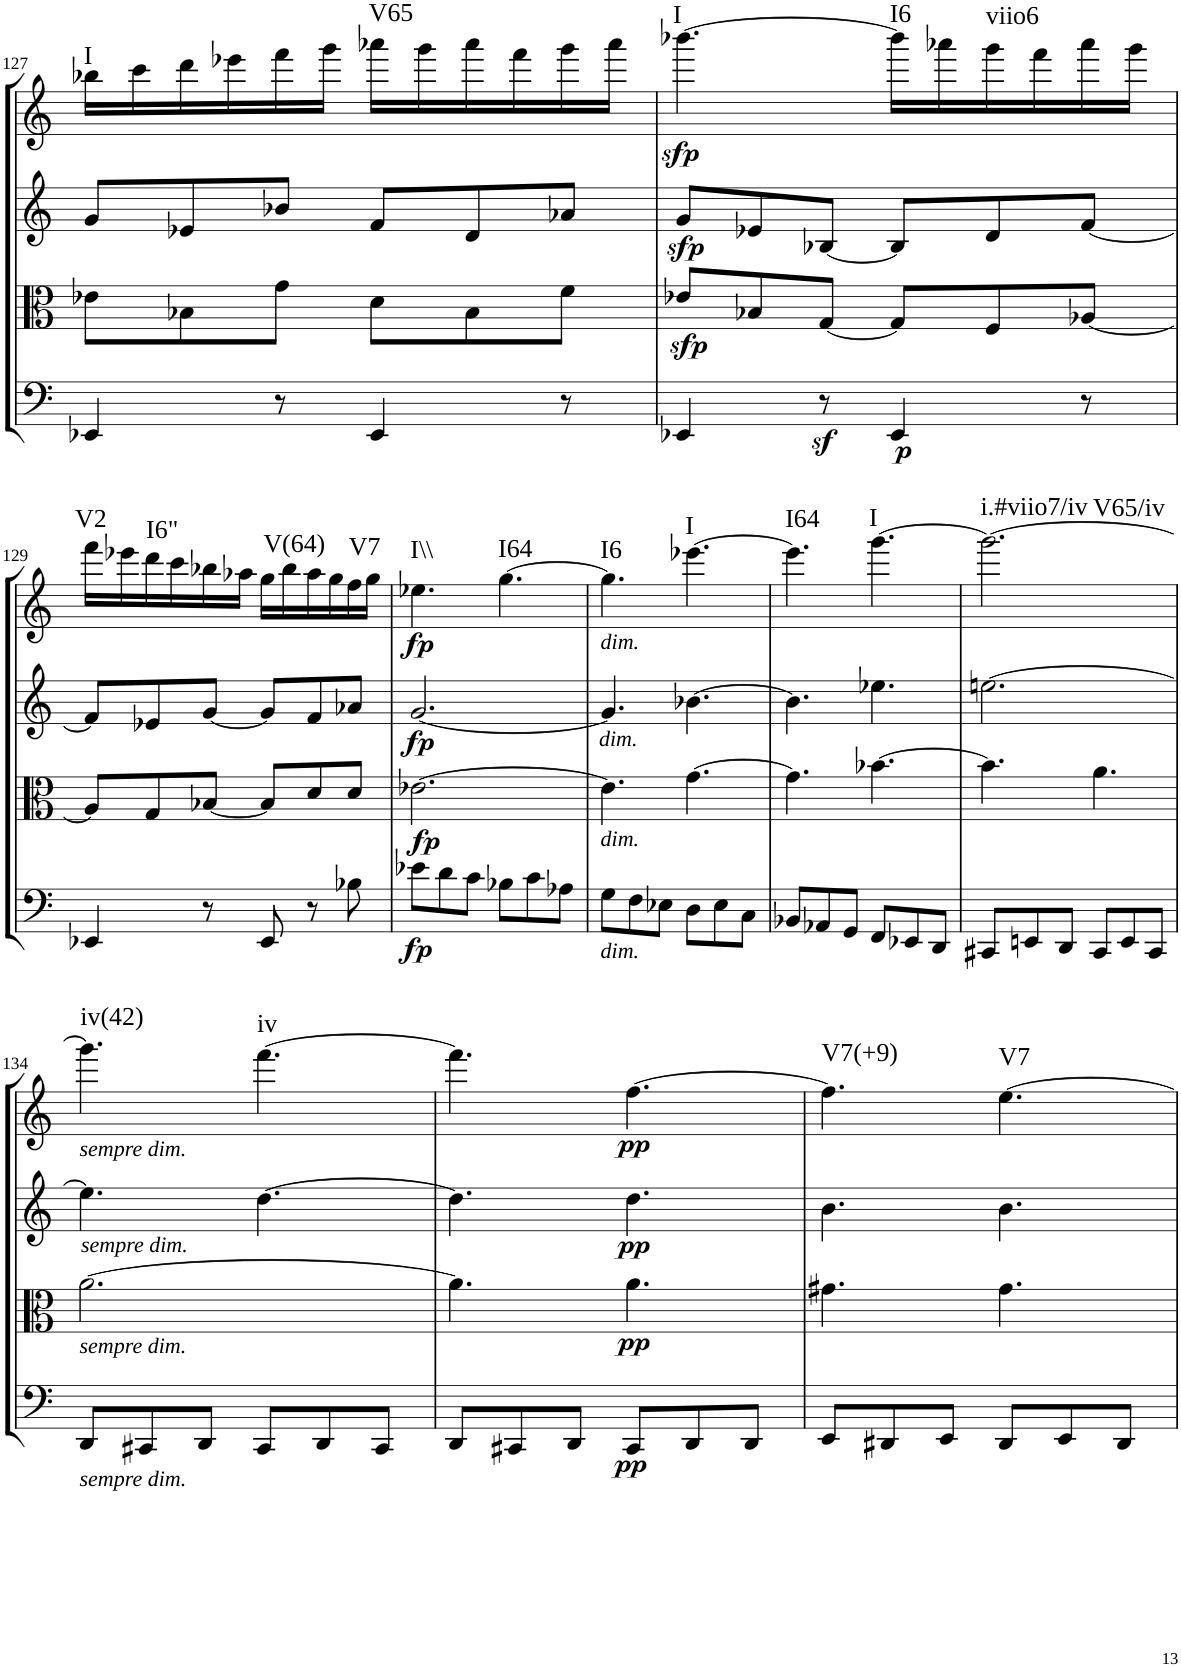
**kern	**dynam	**kern	**dynam	**kern	**dynam	**kern	**dynam	**harte
*part4	*part4	*part3	*part3	*part2	*part2	*part1	*part1	*part1
*staff4	*staff4	*staff3	*staff3	*staff2	*staff2	*staff1	*staff1	*
*I"Cello	*	*I"Viola	*	*I"2nd Violin	*	*I"1st Violin	*	*
*	*	*I'Vla	*	*I'Vln	*	*I'Vln	*	*
!!LO:PB:g=z
*clefF4	*	*clefC3	*	*clefG2	*	*clefG2	*	*
*k[]	*	*k[]	*	*k[]	*	*k[]	*	*
*M6/8	*	*M6/8	*	*M6/8	*	*M6/8	*	*
=127	=127	=127	=127	=127	=127	=127	=127	=127
!	!	!	!	!	!	!	!	!LO:H:kt=I
4EE-X/	.	8e-X\L	.	8g/L	.	16bb-X\LL	.	N
.	.	.	.	.	.	16ccc\	.	.
.	.	8B-X\	.	8e-X/	.	16ddd\	.	.
.	.	.	.	.	.	16eee-X\	.	.
8r	.	8g\J	.	8b-X/J	.	16fff\	.	.
.	.	.	.	.	.	16ggg\JJ	.	.
!	!	!	!	!	!	!	!	!LO:H:kt=V65
4EE-/	.	8d\L	.	8f/L	.	16aaa-X\LL	.	N
.	.	.	.	.	.	16ggg\	.	.
.	.	8B-\	.	8d/	.	16aaa-\	.	.
.	.	.	.	.	.	16fff\	.	.
8r	.	8f\J	.	8a-X/J	.	16ggg\	.	.
.	.	.	.	.	.	16aaa-\JJ	.	.
=128	=128	=128	=128	=128	=128	=128	=128	=128
!	!	!	!LO:DY:b	!	!LO:DY:b	!	!LO:DY:b	!LO:H:kt=I
4EE-X/	.	8e-X/L	sfp	8g/L	sfp	[4.bbb-X\	sfp	N
.	.	8B-X/	.	8e-X/	.	.	.	.
!	!LO:DY:b	!	!	!	!	!	!	!
8r	sf	[8G/J	.	[8B-X/J	.	.	.	.
!	!LO:DY:b	!	!	!	!	!	!	!LO:H:kt=I6
4EE-/	p	8G/L]	.	8B-/L]	.	16bbb-\LL]	.	N
.	.	.	.	.	.	16aaa-X\	.	.
!	!	!	!	!	!	!	!	!LO:H:kt=viio6
.	.	8F/	.	8d/	.	16ggg\	.	N
.	.	.	.	.	.	16fff\	.	.
8r	.	[8A-X/J	.	[8f/J	.	16aaa-\	.	.
.	.	.	.	.	.	16ggg\JJ	.	.
!!LO:LB:g=z
=129	=129	=129	=129	=129	=129	=129	=129	=129
!	!	!	!	!	!	!	!	!LO:H:kt=V2
4EE-X/	.	8A-/L]	.	8f/L]	.	16fff\LL	.	N
.	.	.	.	.	.	16eee-X\	.	.
!	!	!	!	!	!	!	!	!LO:H:kt=I6"
.	.	8G/	.	8e-X/	.	16ddd\	.	N
.	.	.	.	.	.	16ccc\	.	.
8r	.	[8B-X/J	.	[8g/J	.	16bb-X\	.	.
.	.	.	.	.	.	16aa-X\JJ	.	.
!	!	!	!	!	!	!	!	!LO:H:kt=V(64)
8EE-/	.	8B-/L]	.	8g/L]	.	16gg\LL	.	N
.	.	.	.	.	.	16bb-\	.	.
8r	.	8d/	.	8f/	.	16aa-\	.	.
.	.	.	.	.	.	16gg\	.	.
!	!	!	!	!	!	!	!	!LO:H:kt=V7
8B-X\	.	8d/J	.	8a-X/J	.	16ff\	.	N
.	.	.	.	.	.	16gg\JJ	.	.
=130	=130	=130	=130	=130	=130	=130	=130	=130
!	!LO:DY:b	!	!LO:DY:b	!	!LO:DY:b	!	!LO:DY:b	!LO:H:kt=I\\
8e-X\L	fp	[2.e-X\	fp	[2.g/	fp	4.ee-X\	fp	N
8d\	.	.	.	.	.	.	.	.
8c\J	.	.	.	.	.	.	.	.
!	!	!	!	!	!	!	!	!LO:H:kt=I64
8B-X\L	.	.	.	.	.	[4.gg\	.	N
8c\	.	.	.	.	.	.	.	.
8A-X\J	.	.	.	.	.	.	.	.
=131	=131	=131	=131	=131	=131	=131	=131	=131
!	!	!	!	!	!	!LO:TX:b:i:t=dim.	!	!
!	!	!	!	!LO:TX:b:i:t=dim.	!	!	!	!
!	!	!LO:TX:b:i:t=dim.	!	!	!	!	!	!
!LO:TX:b:i:t=dim.	!	!	!	!	!	!	!	!LO:H:kt=I6
8G\L	.	4.e-\]	.	4.g/]	.	4.gg\]	.	N
8F\	.	.	.	.	.	.	.	.
8E-X\J	.	.	.	.	.	.	.	.
!	!	!	!	!	!	!	!	!LO:H:kt=I
8D\L	.	[4.g\	.	[4.b-X\	.	[4.eee-X\	.	N
8E-\	.	.	.	.	.	.	.	.
8C\J	.	.	.	.	.	.	.	.
=132	=132	=132	=132	=132	=132	=132	=132	=132
!	!	!	!	!	!	!	!	!LO:H:kt=I64
8BB-X/L	.	4.g\]	.	4.b-\]	.	4.eee-\]	.	N
8AA-X/	.	.	.	.	.	.	.	.
8GG/J	.	.	.	.	.	.	.	.
!	!	!	!	!	!	!	!	!LO:H:kt=I
8FF/L	.	[4.b-X\	.	4.ee-X\	.	[4.ggg\	.	N
8EE-X/	.	.	.	.	.	.	.	.
8DD/J	.	.	.	.	.	.	.	.
=133	=133	=133	=133	=133	=133	=133	=133	=133
!	!	!	!	!	!	!	!	!LO:H:n=1:kt=i.#viio7/iv
!	!	!	!	!	!	!	!	!LO:H:n=2:kt=V65/iv
8CC#X/L	.	4.b-\]	.	[2.een\	.	2.ggg\_	.	N N
8EEn/	.	.	.	.	.	.	.	.
8DD/J	.	.	.	.	.	.	.	.
8CC#/L	.	4.a\	.	.	.	.	.	.
8EE/	.	.	.	.	.	.	.	.
8CC#/J	.	.	.	.	.	.	.	.
!!LO:LB:g=z
=134	=134	=134	=134	=134	=134	=134	=134	=134
!	!	!	!	!	!	!LO:TX:b:i:t=sempre dim.	!	!
!	!	!	!	!LO:TX:b:i:t=sempre dim.	!	!	!	!
!	!	!LO:TX:b:i:t=sempre dim.	!	!	!	!	!	!
!LO:TX:b:i:t=sempre dim.	!	!	!	!	!	!	!	!LO:H:kt=iv(42)
8DD/L	.	[2.a\	.	4.ee\]	.	4.ggg\]	.	N
8CC#X/	.	.	.	.	.	.	.	.
8DD/J	.	.	.	.	.	.	.	.
!	!	!	!	!	!	!	!	!LO:H:kt=iv
8CC#/L	.	.	.	[4.dd\	.	[4.fff\	.	N
8DD/	.	.	.	.	.	.	.	.
8CC#/J	.	.	.	.	.	.	.	.
=135	=135	=135	=135	=135	=135	=135	=135	=135
8DD/L	.	4.a\]	.	4.dd\]	.	4.fff\]	.	.
8CC#X/	.	.	.	.	.	.	.	.
8DD/J	.	.	.	.	.	.	.	.
!	!LO:DY:b	!	!LO:DY:b	!	!LO:DY:b	!	!LO:DY:b	!
8CC#/L	pp	4.a\	pp	4.dd\	pp	[4.ff\	pp	.
8DD/	.	.	.	.	.	.	.	.
8DD/J	.	.	.	.	.	.	.	.
=136	=136	=136	=136	=136	=136	=136	=136	=136
!	!	!	!	!	!	!	!	!LO:H:kt=V7(+9)
8EE/L	.	4.g#X\	.	4.b\	.	4.ff\]	.	N
8DD#X/	.	.	.	.	.	.	.	.
8EE/J	.	.	.	.	.	.	.	.
!	!	!	!	!	!	!	!	!LO:H:kt=V7
8DD#/L	.	4.g#\	.	4.b\	.	[4.ee\	.	N
8EE/	.	.	.	.	.	.	.	.
8DD#/J	.	.	.	.	.	.	.	.
=	=	=	=	=	=	=	=	=
*-	*-	*-	*-	*-	*-	*-	*-	*-
